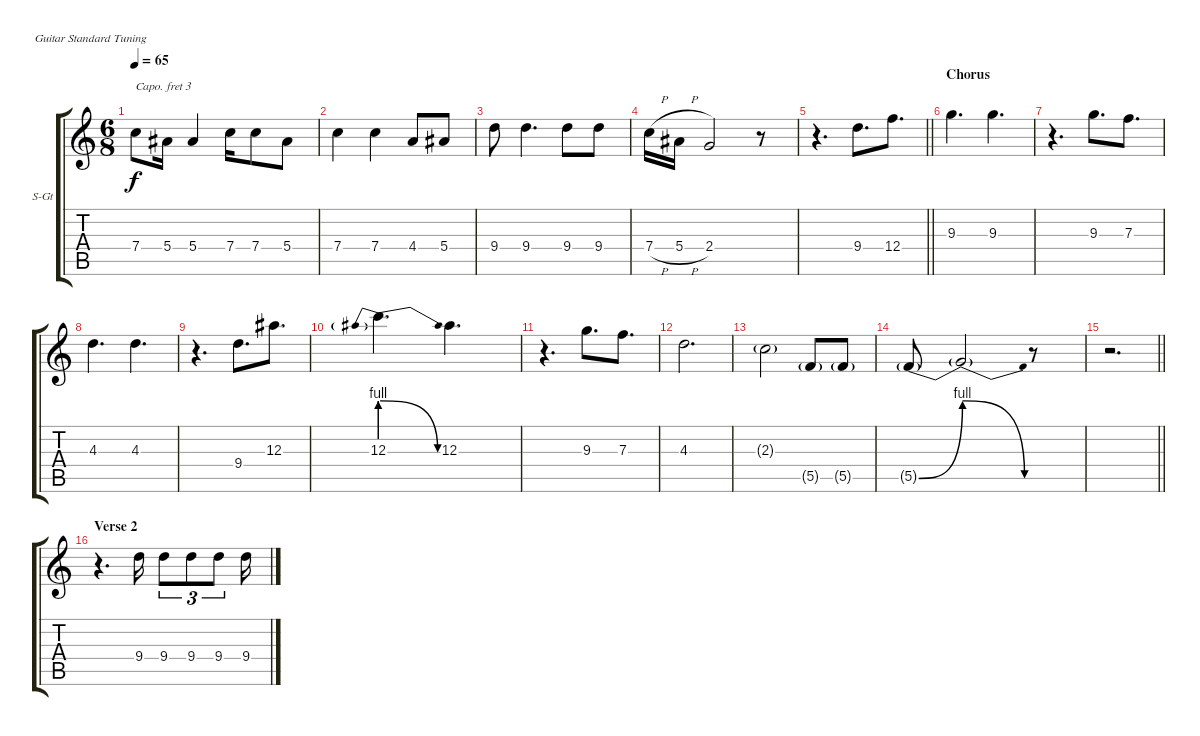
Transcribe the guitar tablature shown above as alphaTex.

\bracketExtendMode groupsimilarinstruments
\firstSystemTrackNameOrientation horizontal
\otherSystemsTrackNameOrientation horizontal
\track ("Vocals" "S-Gt") {instrument contrabass}
\staff {score tabs}
\capo 3
\tuning (E4 B3 G3 D3 A2 E2)
\ts (6 8)
\tempo 65
\clef g2
\ks c
7.4.8{dy f} 5.4.16 5.4.4 7.4.16 7.4.8 5.4.8 |
7.4.4 7.4.4 4.4.8 5.4.8 |
9.4.8 9.4.4{d} 9.4.8 9.4.8 |
7.4{h}.16 5.4{h}.16 2.4.2 r.8 |
\barLineRight lightlight
r.4{d} 9.4.8{d} 12.4.8{d} |
\section ("" "Chorus")
9.3.4{d} 9.3.4{d} |
r.4{d} 9.3.8{d} 7.3.8{d} |
4.3.4{d} 4.3.4{d} |
r.4{d} 9.4.8{d} 12.3.8{d} |
12.3{be (prebendrelease 0 4 60 0)}.4{d} 12.3.4{d} |
r.4{d} 9.3.8{d} 7.3.8{d} |
4.3.2{d} |
2.3{g}.2 5.5{g}.8 5.5{g}.8 |
5.5{be (bend 0 0 60 4) g}.8 5.5{be (release 0 4 60 0) t}.2 r.8 |
\barLineRight lightlight
r.2{d} |
\section ("" "Verse 2")
r.4{d} 9.4.16 9.4.8{tu (3 2)} 9.4.8{tu (3 2)} 9.4.8{tu (3 2)} 9.4.16
